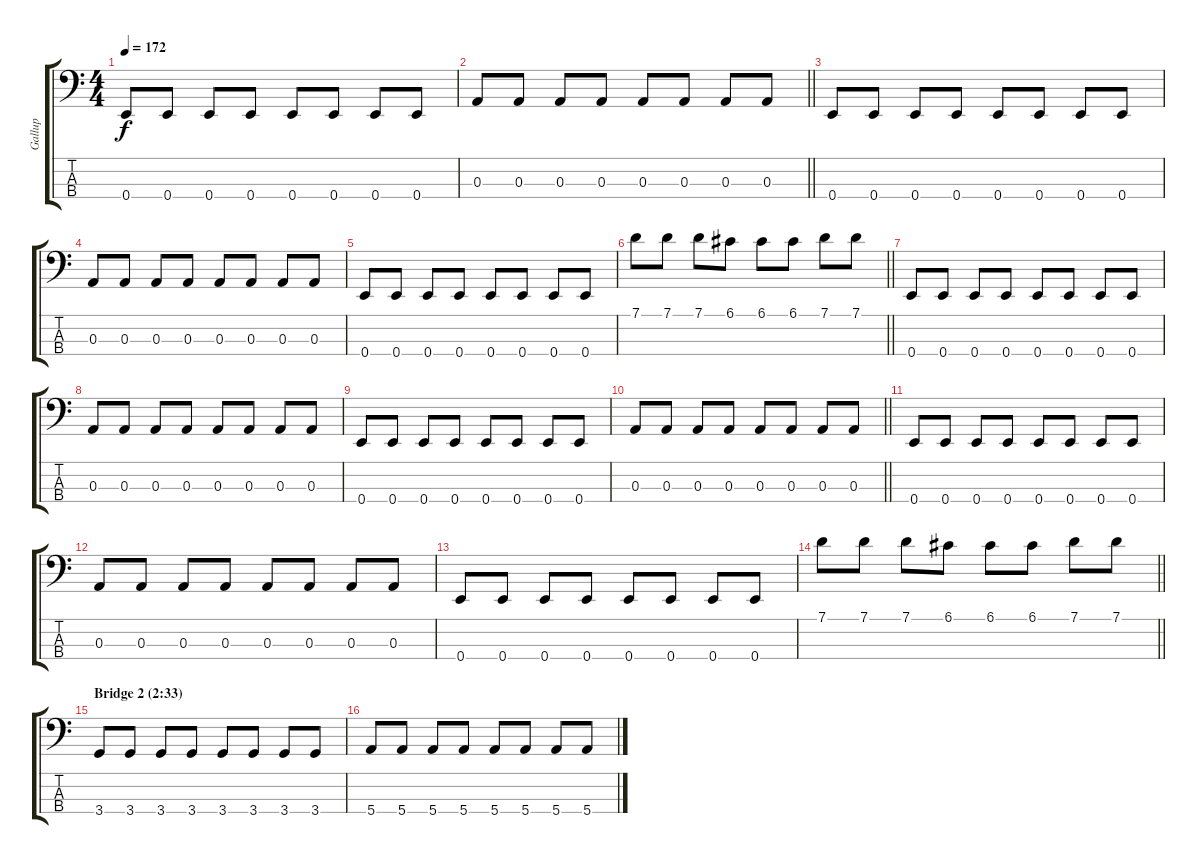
\track ("Gallup" "Gallup") {instrument electricbasspick}
\staff {score tabs}
\tuning (G2 D2 A1 E1) {hide}
\ts (4 4)
\tempo 172
\clef f4
\ks c
0.4.8{dy f} 0.4.8 0.4.8 0.4.8 0.4.8 0.4.8 0.4.8 0.4.8 |
\barLineRight lightlight
0.3.8 0.3.8 0.3.8 0.3.8 0.3.8 0.3.8 0.3.8 0.3.8 |
0.4.8 0.4.8 0.4.8 0.4.8 0.4.8 0.4.8 0.4.8 0.4.8 |
0.3.8 0.3.8 0.3.8 0.3.8 0.3.8 0.3.8 0.3.8 0.3.8 |
0.4.8 0.4.8 0.4.8 0.4.8 0.4.8 0.4.8 0.4.8 0.4.8 |
\barLineRight lightlight
7.1.8 7.1.8 7.1.8 6.1.8 6.1.8 6.1.8 7.1.8 7.1.8 |
0.4.8 0.4.8 0.4.8 0.4.8 0.4.8 0.4.8 0.4.8 0.4.8 |
0.3.8 0.3.8 0.3.8 0.3.8 0.3.8 0.3.8 0.3.8 0.3.8 |
0.4.8 0.4.8 0.4.8 0.4.8 0.4.8 0.4.8 0.4.8 0.4.8 |
\barLineRight lightlight
0.3.8 0.3.8 0.3.8 0.3.8 0.3.8 0.3.8 0.3.8 0.3.8 |
0.4.8 0.4.8 0.4.8 0.4.8 0.4.8 0.4.8 0.4.8 0.4.8 |
0.3.8 0.3.8 0.3.8 0.3.8 0.3.8 0.3.8 0.3.8 0.3.8 |
0.4.8 0.4.8 0.4.8 0.4.8 0.4.8 0.4.8 0.4.8 0.4.8 |
\barLineRight lightlight
7.1.8 7.1.8 7.1.8 6.1.8 6.1.8 6.1.8 7.1.8 7.1.8 |
\section ("" "Bridge 2 (2:33)")
3.4.8 3.4.8 3.4.8 3.4.8 3.4.8 3.4.8 3.4.8 3.4.8 |
5.4.8 5.4.8 5.4.8 5.4.8 5.4.8 5.4.8 5.4.8 5.4.8
